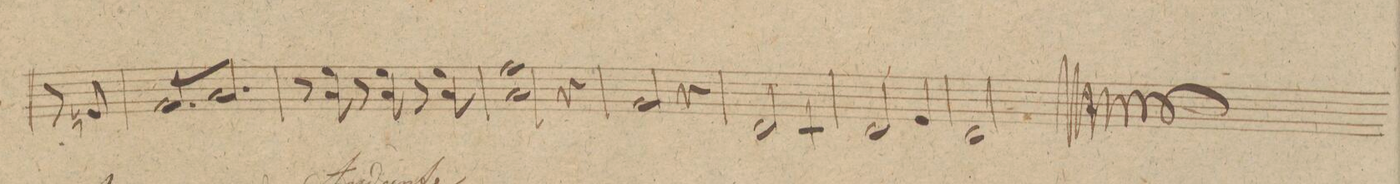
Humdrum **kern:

**kern	**dynam
*I"Violino IIdo	*
*clefG2	*
*k[f#c#]	*
*M3/4	*
8r	.
8en/	.
=66	=66
*tremolo	*
8f#/L	.
8a/	.
8f#/	.
8a/	.
8f#/	.
8a/J	.
*Xtremolo	*
=67	=67
8r	.
8ee\ 8a\	.
8r	.
8ee\ 8a\	.
8r	.
8ee\ 8a\	.
=68	=68
2ff#\ 2a\	fp
4r	.
=69	=69
2g/	.
4r	.
=70	=70
2d/	.
4c#/	.
=71	=71
2d/	.
4e/	.
=72	=72
2d/	.
4ryy	.
==	==
*-	*-
